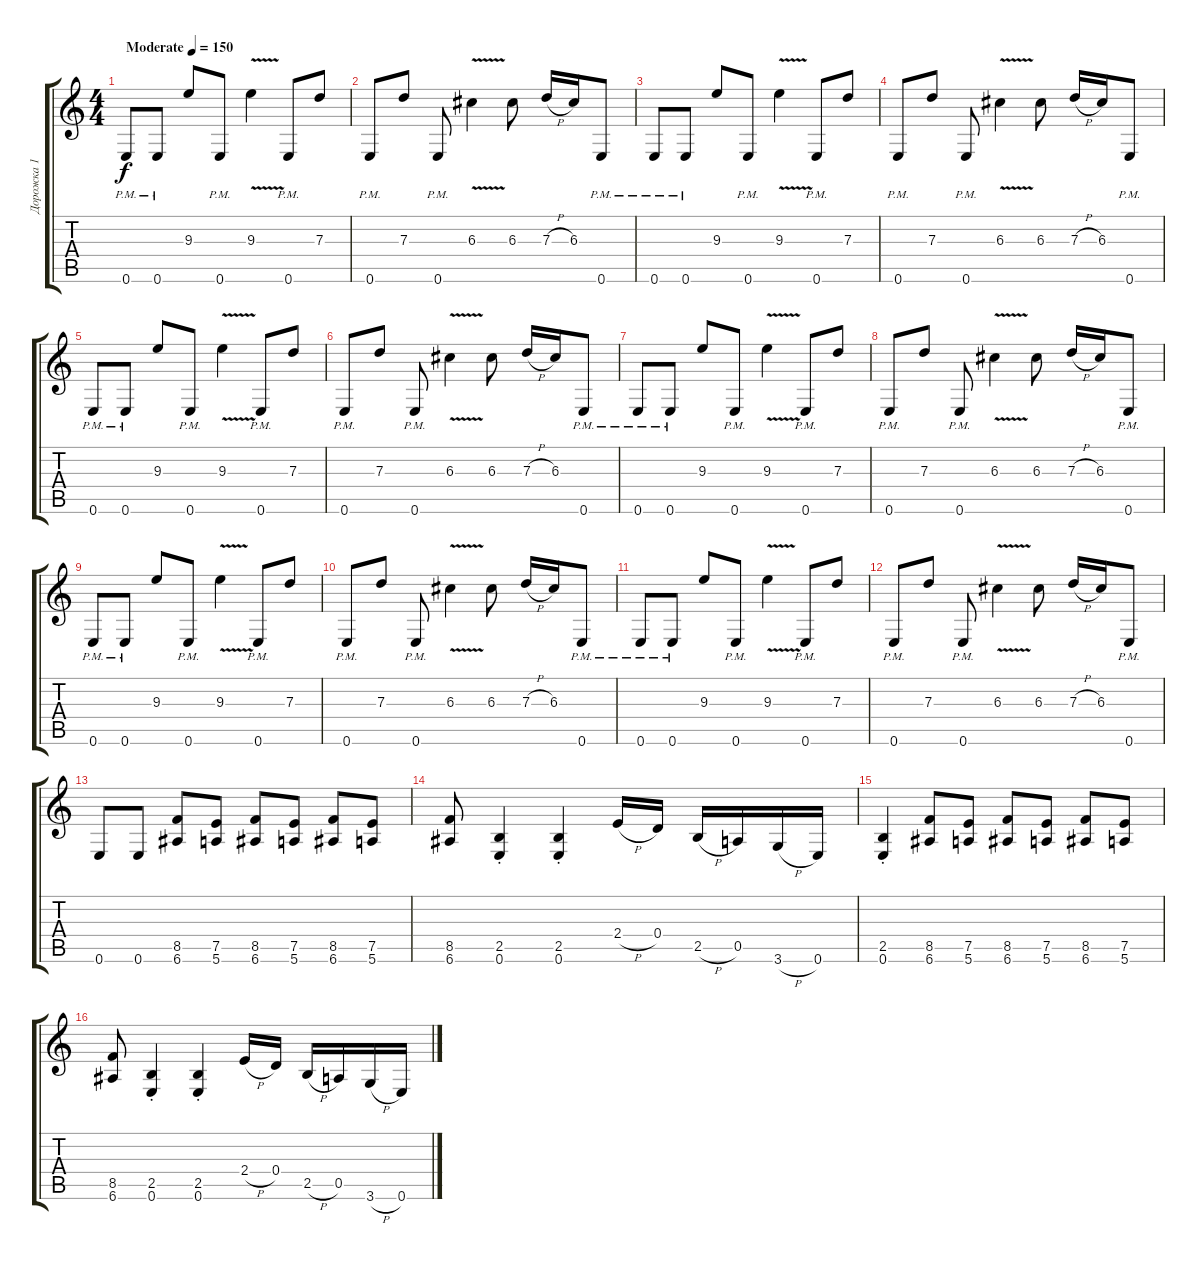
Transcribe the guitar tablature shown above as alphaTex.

\track ("Дорожка 1" "Дорожка 1") {instrument distortionguitar}
\staff {score tabs}
\tuning (E4 B3 G3 D3 A2 E2) {hide}
\ts (4 4)
\tempo (150 "Moderate")
\clef g2
\ks c
0.6{pm}.8{dy f instrument distortionguitar} 0.6{pm}.8 9.3.8 0.6{pm}.8 9.3{v}.4 0.6{pm}.8 7.3.8 |
0.6{pm}.8 7.3.8 0.6{pm}.8 6.3{v}.4 6.3.8 7.3{h}.16 6.3.16 0.6{pm}.8 |
0.6{pm}.8 0.6{pm}.8 9.3.8 0.6{pm}.8 9.3{v}.4 0.6{pm}.8 7.3.8 |
0.6{pm}.8 7.3.8 0.6{pm}.8 6.3{v}.4 6.3.8 7.3{h}.16 6.3.16 0.6{pm}.8 |
0.6{pm}.8 0.6{pm}.8 9.3.8 0.6{pm}.8 9.3{v}.4 0.6{pm}.8 7.3.8 |
0.6{pm}.8 7.3.8 0.6{pm}.8 6.3{v}.4 6.3.8 7.3{h}.16 6.3.16 0.6{pm}.8 |
0.6{pm}.8 0.6{pm}.8 9.3.8 0.6{pm}.8 9.3{v}.4 0.6{pm}.8 7.3.8 |
0.6{pm}.8 7.3.8 0.6{pm}.8 6.3{v}.4 6.3.8 7.3{h}.16 6.3.16 0.6{pm}.8 |
0.6{pm}.8 0.6{pm}.8 9.3.8 0.6{pm}.8 9.3{v}.4 0.6{pm}.8 7.3.8 |
0.6{pm}.8 7.3.8 0.6{pm}.8 6.3{v}.4 6.3.8 7.3{h}.16 6.3.16 0.6{pm}.8 |
0.6{pm}.8 0.6{pm}.8 9.3.8 0.6{pm}.8 9.3{v}.4 0.6{pm}.8 7.3.8 |
0.6{pm}.8 7.3.8 0.6{pm}.8 6.3{v}.4 6.3.8 7.3{h}.16 6.3.16 0.6{pm}.8 |
0.6.8 0.6.8 (8.5 6.6).8 (7.5 5.6).8 (8.5 6.6).8 (7.5 5.6).8 (8.5 6.6).8 (7.5 5.6).8 |
(8.5 6.6).8 (2.5{st} 0.6{st}).4 (2.5{st} 0.6{st}).4 2.4{h}.16 0.4.16 2.5{h}.16 0.5.16 3.6{h}.16 0.6.16 |
(2.5{st} 0.6{st}).4 (8.5 6.6).8 (7.5 5.6).8 (8.5 6.6).8 (7.5 5.6).8 (8.5 6.6).8 (7.5 5.6).8 |
(8.5 6.6).8 (2.5{st} 0.6{st}).4 (2.5{st} 0.6{st}).4 2.4{h}.16 0.4.16 2.5{h}.16 0.5.16 3.6{h}.16 0.6.16
